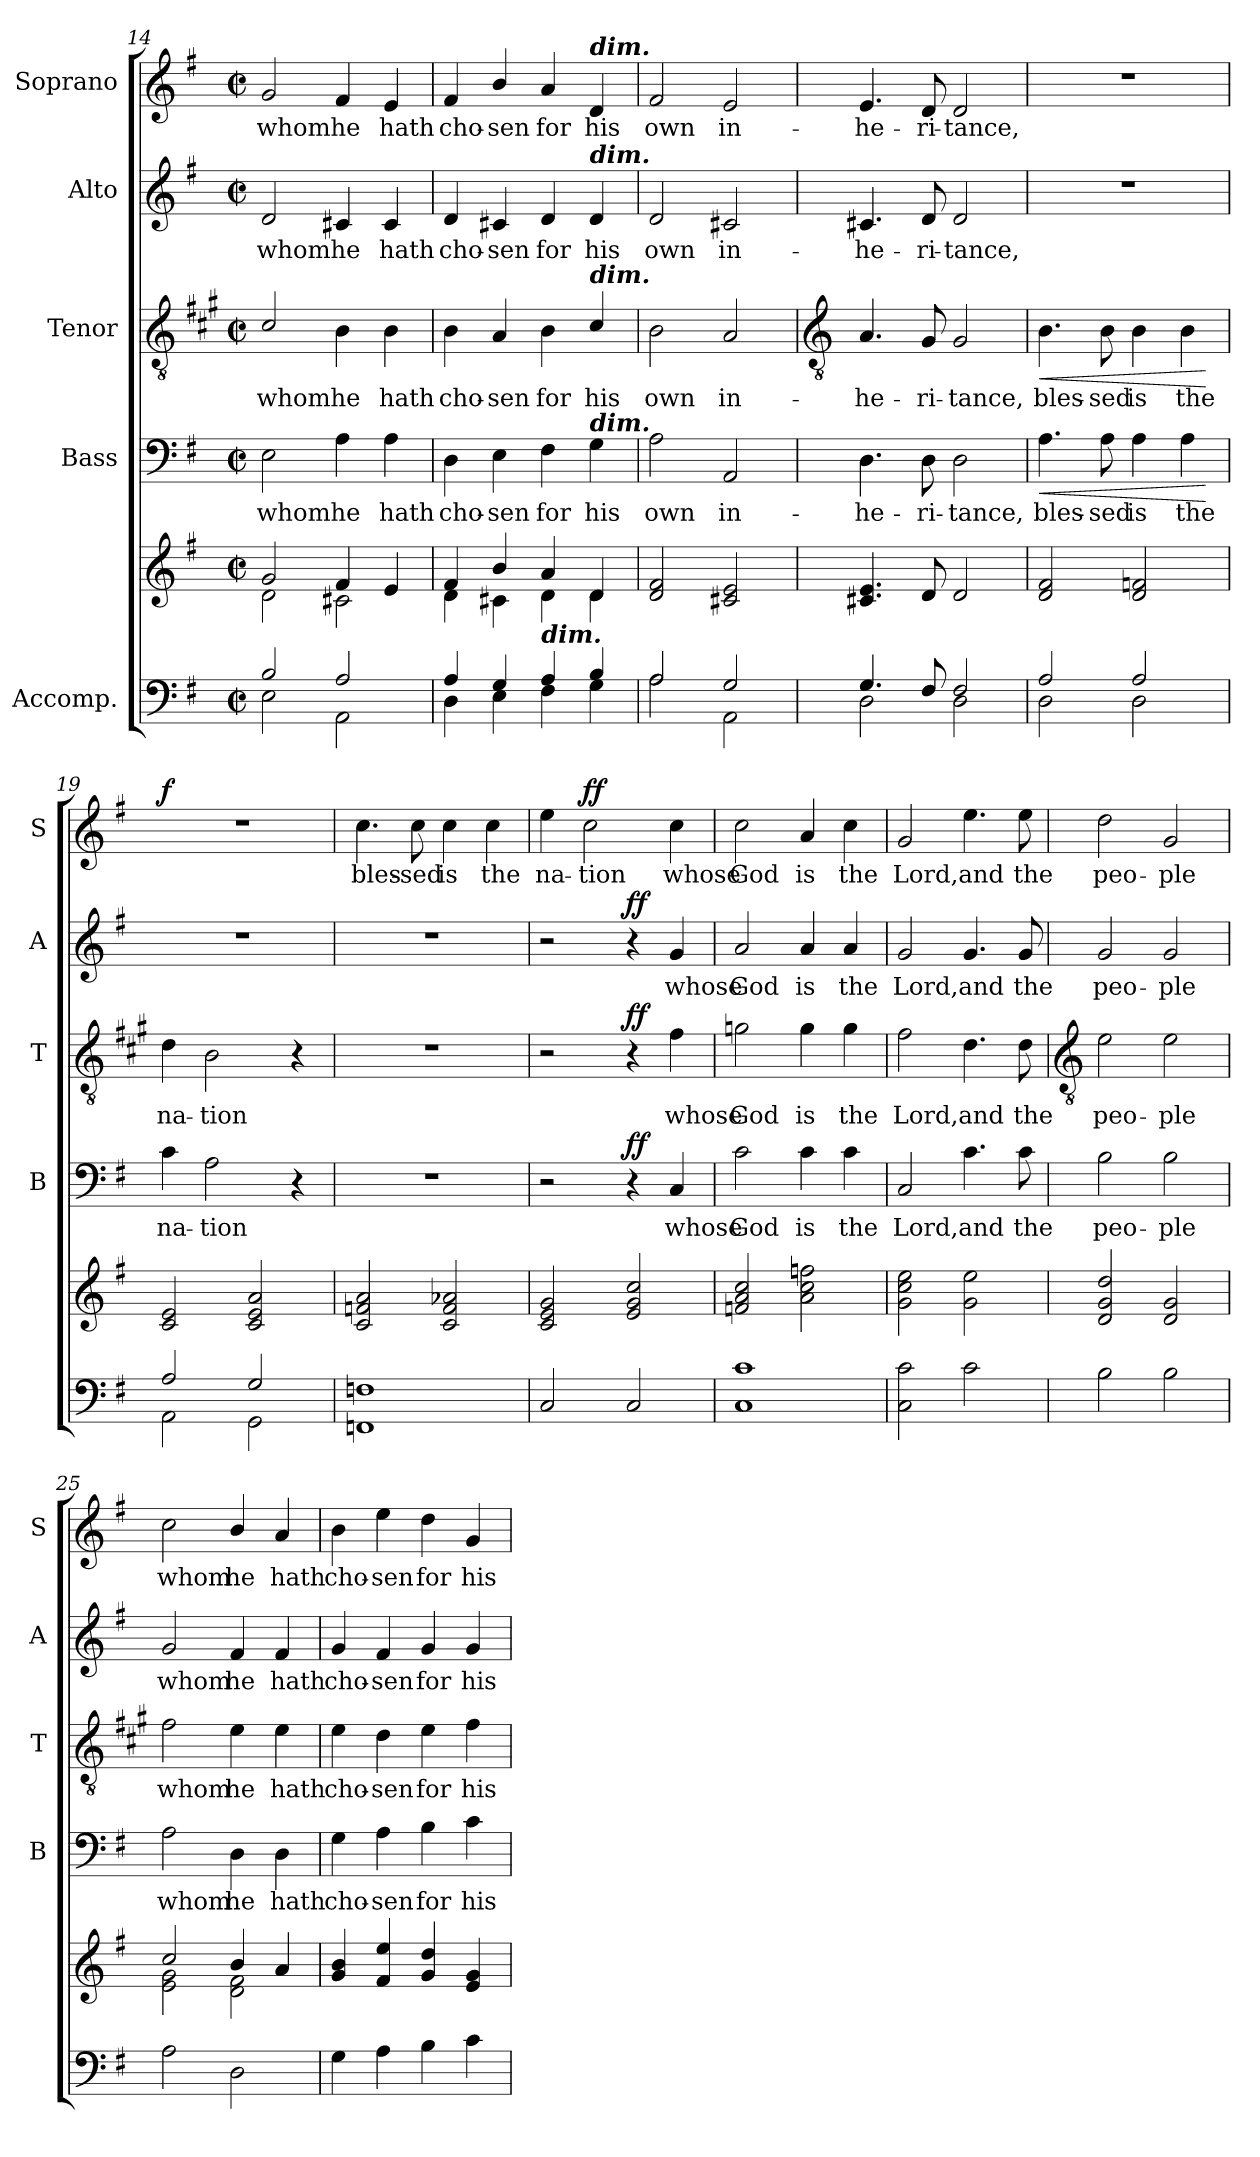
**kern	**kern	**kern	**text	**dynam	**kern	**text	**dynam	**kern	**text	**dynam	**kern	**text	**dynam
*part5	*part5	*part4	*part4	*part4	*part3	*part3	*part3	*part2	*part2	*part2	*part1	*part1	*part1
*staff6	*staff5	*staff4	*staff4	*staff4	*staff3	*staff3	*staff3	*staff2	*staff2	*staff2	*staff1	*staff1	*staff1
*I"Accomp.	*	*I"Bass	*	*	*I"Tenor	*	*	*I"Alto	*	*	*I"Soprano	*	*
*	*	*I'B	*	*	*I'T	*	*	*I'A	*	*	*I'S	*	*
*clefF4	*clefG2	*clefF4	*	*	*clefGv2	*	*	*clefG2	*	*	*clefG2	*	*
*	*	*	*	*	*ITrd1c2	*	*	*	*	*	*	*	*
*k[f#]	*k[f#]	*k[f#]	*	*	*k[f#]	*	*	*k[f#]	*	*	*k[f#]	*	*
*G:	*G:	*G:	*	*	*G:	*	*	*G:	*	*	*G:	*	*
*M2/2	*M2/2	*M2/2	*	*	*M2/2	*	*	*M2/2	*	*	*M2/2	*	*
*met(c|)	*met(c|)	*met(c|)	*	*	*met(c|)	*	*	*met(c|)	*	*	*met(c|)	*	*
=14	=14	=14	=14	=14	=14	=14	=14	=14	=14	=14	=14	=14	=14
*^	*^	*	*	*	*	*	*	*	*	*	*	*	*
!	!	!	!	!	!LO:LY:b	!	!	!LO:LY:b	!	!	!LO:LY:b	!	!	!LO:LY:b	!
2B/	2E\	2g/	2d\	2E	whom	.	2B/	whom	.	2d	whom	.	2g	whom	.
!	!	!	!	!	!LO:LY:b	!	!	!LO:LY:b	!	!	!LO:LY:b	!	!	!LO:LY:b	!
2A/	2AA\	4f#/	2c#X\	4A	he	.	4A	he	.	4c#X	he	.	4f#	he	.
!	!	!	!	!	!LO:LY:b	!	!	!LO:LY:b	!	!	!LO:LY:b	!	!	!LO:LY:b	!
.	.	4e/	.	4A	hath	.	4A	hath	.	4c#	hath	.	4e	hath	.
=15	=15	=15	=15	=15	=15	=15	=15	=15	=15	=15	=15	=15	=15	=15	=15
!	!	!	!	!	!LO:LY:b	!	!	!LO:LY:b	!	!	!LO:LY:b	!	!	!LO:LY:b	!
4A/	4D\	4f#/	4d\	4D	cho-	.	4A	cho-	.	4d	cho-	.	4f#	cho-	.
!	!	!	!	!	!LO:LY:b	!	!	!LO:LY:b	!	!	!LO:LY:b	!	!	!LO:LY:b	!
4G/	4E\	4b/	4c#X\	4E	-sen	.	4G	-sen	.	4c#X	-sen	.	4b/	-sen	.
!LO:TX:a:Bi:t=dim.	!	!	!	!	!	!	!	!	!	!	!	!	!	!	!
!	!	!	!	!	!LO:LY:b	!	!	!LO:LY:b	!	!	!LO:LY:b	!	!	!LO:LY:b	!
4A/	4F#\	4a/	4d\	4F#	for	.	4A	for	.	4d	for	.	4a	for	.
!	!	!	!	!	!	!	!	!	!	!	!	!	!LO:TX:a:Bi:t=dim.	!	!
!	!	!	!	!	!	!	!	!	!	!LO:TX:a:Bi:t=dim.	!	!	!	!	!
!	!	!	!	!	!	!	!LO:TX:a:Bi:t=dim.	!	!	!	!	!	!	!	!
!	!	!	!	!LO:TX:a:Bi:t=dim.	!	!	!	!	!	!	!	!	!	!	!
!	!	!	!	!	!LO:LY:b	!	!	!LO:LY:b	!	!	!LO:LY:b	!	!	!LO:LY:b	!
4B/	4G\	4d/	4d\	4G	his	.	4B/	his	.	4d	his	.	4d	his	.
=16	=16	=16	=16	=16	=16	=16	=16	=16	=16	=16	=16	=16	=16	=16	=16
!	!	!	!	!	!LO:LY:b	!	!	!LO:LY:b	!	!	!LO:LY:b	!	!	!LO:LY:b	!
2A/	2A\	2d/ 2f#/	1ryy	2A	own	.	2A	own	.	2d	own	.	2f#	own	.
!	!	!	!	!	!LO:LY:b	!	!	!LO:LY:b	!	!	!LO:LY:b	!	!	!LO:LY:b	!
2G/	2AA\	2c#X/ 2e/	.	2AA	in-	.	2G	in-	.	2c#X	in-	.	2e	in-	.
*	*	*v	*v	*	*	*	*	*	*	*	*	*	*	*	*
!!LO:LB:g=z
=17	=17	=17	=17	=17	=17	=17	=17	=17	=17	=17	=17	=17	=17	=17
*	*	*	*	*	*	*clefGv2	*	*	*	*	*	*	*	*
!	!	!	!	!LO:LY:b	!	!	!LO:LY:b	!	!	!LO:LY:b	!	!	!LO:LY:b	!
4.G/	2D\	4.c#X 4.e	4.D	-he-	.	4.G	-he-	.	4.c#X	-he-	.	4.e	-he-	.
!	!	!	!	!LO:LY:b	!	!	!LO:LY:b	!	!	!LO:LY:b	!	!	!LO:LY:b	!
8F#/	.	8d	8D	-ri-	.	8F#	-ri-	.	8d	-ri-	.	8d	-ri-	.
!	!	!	!	!LO:LY:b	!	!	!LO:LY:b	!	!	!LO:LY:b	!	!	!LO:LY:b	!
2F#/	2D\	2d	2D	-tance,	.	2F#	-tance,	.	2d	-tance,	.	2d	-tance,	.
=18	=18	=18	=18	=18	=18	=18	=18	=18	=18	=18	=18	=18	=18	=18
!	!	!	!	!LO:LY:b	!LO:HP:b	!	!LO:LY:b	!LO:HP:b	!	!	!	!	!	!
2A/	2D\	2d 2f#	4.A	bles-	<	4.A	bles-	<	1r	.	.	1r	.	.
!	!	!	!	!LO:LY:b	!	!	!LO:LY:b	!	!	!	!	!	!	!
.	.	.	8A	-sed	.	8A	-sed	.	.	.	.	.	.	.
!	!	!	!	!LO:LY:b	!	!	!LO:LY:b	!	!	!	!	!	!	!
2A/	2D\	2d 2fn	4A	is	.	4A	is	.	.	.	.	.	.	.
!	!	!	!	!LO:LY:b	!	!	!LO:LY:b	!	!	!	!	!	!	!
.	.	.	4A	the	.	4A	the	.	.	.	.	.	.	.
*v	*v	*	*	*	*	*	*	*	*	*	*	*	*	*
.	.	.	.	[	.	.	[	.	.	.	.	.	.
=19	=19	=19	=19	=19	=19	=19	=19	=19	=19	=19	=19	=19	=19
*^	*	*	*	*	*	*	*	*	*	*	*	*	*
!	!	!	!	!LO:LY:b	!	!	!LO:LY:b	!	!	!	!	!	!	!LO:DY:b
2A/	2AA\	2c 2e	4c	na-	.	4c	na-	.	1r	.	.	1r	.	f
!	!	!	!	!LO:LY:b	!	!	!LO:LY:b	!	!	!	!	!	!	!
.	.	.	2A	-tion	.	2A	-tion	.	.	.	.	.	.	.
2G/	2GG\	2c 2e 2a	.	.	.	.	.	.	.	.	.	.	.	.
.	.	.	4r	.	.	4r	.	.	.	.	.	.	.	.
=20	=20	=20	=20	=20	=20	=20	=20	=20	=20	=20	=20	=20	=20	=20
!	!	!	!	!	!	!	!	!	!	!	!	!	!LO:LY:b	!
1Fn/	1FFn\	2c 2fn 2a	1r	.	.	1r	.	.	1r	.	.	4.cc	bles-	.
!	!	!	!	!	!	!	!	!	!	!	!	!	!LO:LY:b	!
.	.	.	.	.	.	.	.	.	.	.	.	8cc	-sed	.
!	!	!	!	!	!	!	!	!	!	!	!	!	!LO:LY:b	!
.	.	2c 2f 2a-X	.	.	.	.	.	.	.	.	.	4cc	is	.
!	!	!	!	!	!	!	!	!	!	!	!	!	!LO:LY:b	!
.	.	.	.	.	.	.	.	.	.	.	.	4cc	the	.
=21	=21	=21	=21	=21	=21	=21	=21	=21	=21	=21	=21	=21	=21	=21
!	!	!	!	!	!	!	!	!	!	!	!	!	!LO:LY:b	!
2C/	1ryy	2c 2e 2g	2r	.	.	2r	.	.	2r	.	.	4ee	na-	.
!	!	!	!	!	!	!	!	!	!	!	!	!	!LO:LY:b	!LO:DY:b
.	.	.	.	.	.	.	.	.	.	.	.	2cc	-tion	ff
!	!	!	!	!	!LO:DY:b	!	!	!LO:DY:b	!	!	!LO:DY:b	!	!	!
2C/	.	2e 2g 2cc	4r	.	ff	4r	.	ff	4r	.	ff	.	.	.
!	!	!	!	!LO:LY:b	!	!	!LO:LY:b	!	!	!LO:LY:b	!	!	!LO:LY:b	!
.	.	.	4C	whose	.	4e	whose	.	4g	whose	.	4cc	whose	.
=22	=22	=22	=22	=22	=22	=22	=22	=22	=22	=22	=22	=22	=22	=22
!	!	!	!	!LO:LY:b	!	!	!LO:LY:b	!	!	!LO:LY:b	!	!	!LO:LY:b	!
1c/	1C\	2fn 2a 2cc	2c	God	.	2fn	God	.	2a	God	.	2cc	God	.
!	!	!	!	!LO:LY:b	!	!	!LO:LY:b	!	!	!LO:LY:b	!	!	!LO:LY:b	!
.	.	2a 2cc 2ffn	4c	is	.	4f	is	.	4a	is	.	4a	is	.
!	!	!	!	!LO:LY:b	!	!	!LO:LY:b	!	!	!LO:LY:b	!	!	!LO:LY:b	!
.	.	.	4c	the	.	4f	the	.	4a	the	.	4cc	the	.
=23	=23	=23	=23	=23	=23	=23	=23	=23	=23	=23	=23	=23	=23	=23
!	!	!	!	!LO:LY:b	!	!	!LO:LY:b	!	!	!LO:LY:b	!	!	!LO:LY:b	!
1ryy	2C\ 2c\	2g 2cc 2ee	2C	Lord,	.	2e	Lord,	.	2g	Lord,	.	2g	Lord,	.
!	!	!	!	!LO:LY:b	!	!	!LO:LY:b	!	!	!LO:LY:b	!	!	!LO:LY:b	!
.	2c\	2g 2ee	4.c	and	.	4.c	and	.	4.g	and	.	4.ee	and	.
!	!	!	!	!LO:LY:b	!	!	!LO:LY:b	!	!	!LO:LY:b	!	!	!LO:LY:b	!
.	.	.	8c	the	.	8c	the	.	8g	the	.	8ee	the	.
!!LO:LB:g=z
=24	=24	=24	=24	=24	=24	=24	=24	=24	=24	=24	=24	=24	=24	=24
*	*	*	*	*	*	*clefGv2	*	*	*	*	*	*	*	*
*	*	*^	*	*	*	*	*	*	*	*	*	*	*	*
!	!	!	!	!	!LO:LY:b	!	!	!LO:LY:b	!	!	!LO:LY:b	!	!	!LO:LY:b	!
1ryy	2B\	2d/ 2g/ 2dd/	1ryy	2B	peo-	.	2d	peo-	.	2g	peo-	.	2dd	peo-	.
!	!	!	!	!	!LO:LY:b	!	!	!LO:LY:b	!	!	!LO:LY:b	!	!	!LO:LY:b	!
.	2B\	2d/ 2g/	.	2B	-ple	.	2d	-ple	.	2g	-ple	.	2g	-ple	.
=25	=25	=25	=25	=25	=25	=25	=25	=25	=25	=25	=25	=25	=25	=25	=25
!	!	!	!	!	!LO:LY:b	!	!	!LO:LY:b	!	!	!LO:LY:b	!	!	!LO:LY:b	!
1ryy	2A\	2cc/	2e\ 2g\	2A	whom	.	2e	whom	.	2g	whom	.	2cc	whom	.
!	!	!	!	!	!LO:LY:b	!	!	!LO:LY:b	!	!	!LO:LY:b	!	!	!LO:LY:b	!
.	2D\	4b/	2d\ 2f#\	4D	he	.	4d	he	.	4f#	he	.	4b/	he	.
!	!	!	!	!	!LO:LY:b	!	!	!LO:LY:b	!	!	!LO:LY:b	!	!	!LO:LY:b	!
.	.	4a/	.	4D	hath	.	4d	hath	.	4f#	hath	.	4a	hath	.
=26	=26	=26	=26	=26	=26	=26	=26	=26	=26	=26	=26	=26	=26	=26	=26
!	!	!	!	!	!LO:LY:b	!	!	!LO:LY:b	!	!	!LO:LY:b	!	!	!LO:LY:b	!
1ryy	4G\	4g/ 4b/	1ryy	4G	cho-	.	4d	cho-	.	4g	cho-	.	4b	cho-	.
!	!	!	!	!	!LO:LY:b	!	!	!LO:LY:b	!	!	!LO:LY:b	!	!	!LO:LY:b	!
.	4A\	4f#/ 4ee/	.	4A	-sen	.	4c	-sen	.	4f#	-sen	.	4ee	-sen	.
!	!	!	!	!	!LO:LY:b	!	!	!LO:LY:b	!	!	!LO:LY:b	!	!	!LO:LY:b	!
.	4B\	4g/ 4dd/	.	4B	for	.	4d	for	.	4g	for	.	4dd	for	.
!	!	!	!	!	!LO:LY:b	!	!	!LO:LY:b	!	!	!LO:LY:b	!	!	!LO:LY:b	!
.	4c\	4e/ 4g/	.	4c	his	.	4e	his	.	4g	his	.	4g	his	.
*v	*v	*	*	*	*	*	*	*	*	*	*	*	*	*	*
*	*v	*v	*	*	*	*	*	*	*	*	*	*	*	*
=	=	=	=	=	=	=	=	=	=	=	=	=	=
*-	*-	*-	*-	*-	*-	*-	*-	*-	*-	*-	*-	*-	*-
